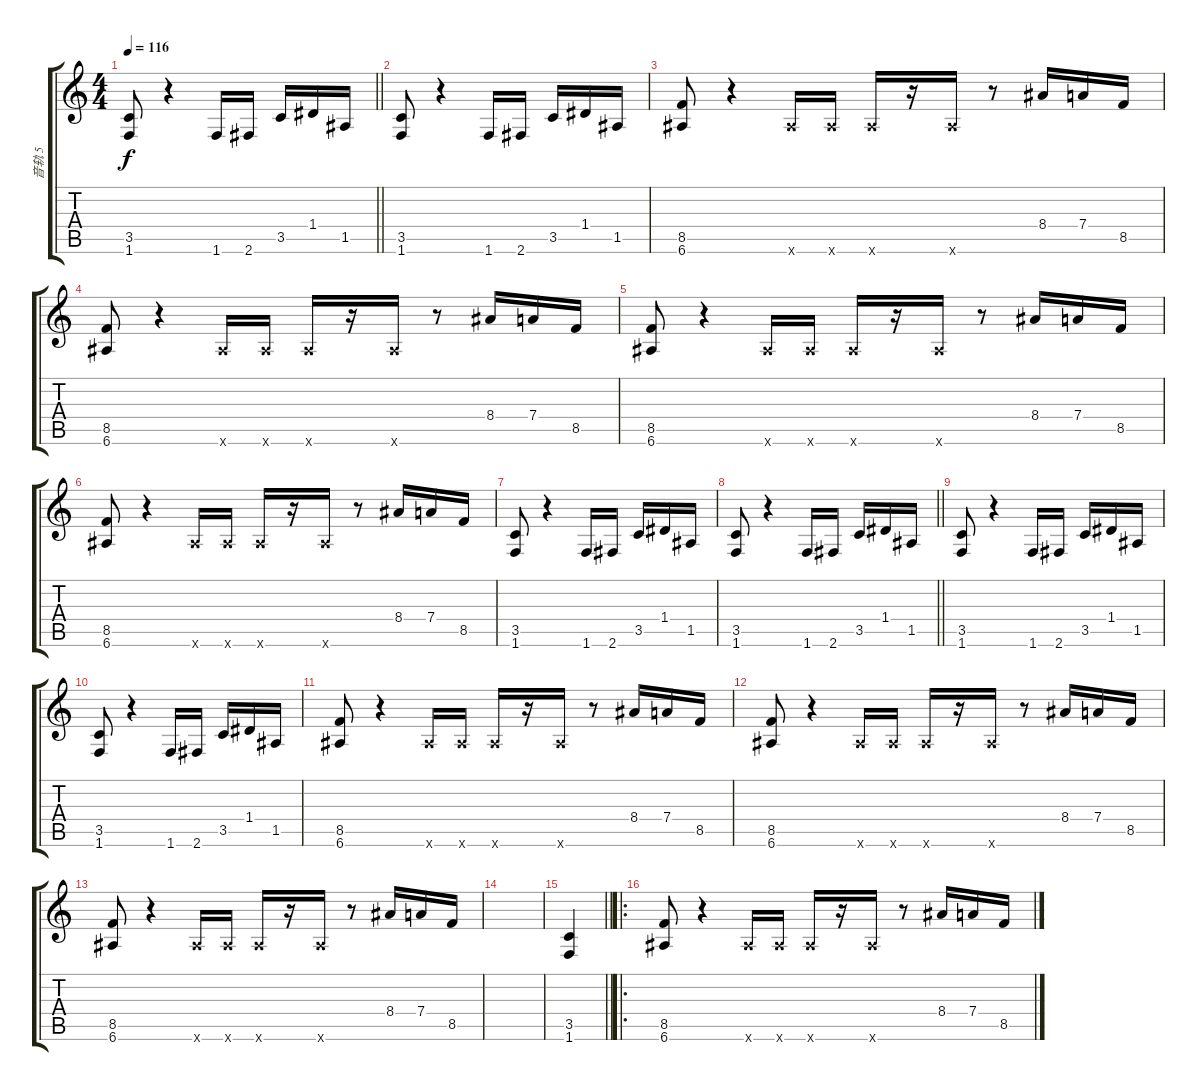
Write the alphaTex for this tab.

\track ("音轨 5" "音轨 5") {instrument acousticguitarsteel}
\staff {score tabs}
\tuning (E4 B3 G3 D3 A2 E2) {hide}
\ts (4 4)
\tempo 116
\clef g2
\barLineRight lightlight
\ks c
(3.5 1.6).8{dy f} r.4 1.6.16 2.6.16 3.5.16 1.4.16 1.5.16 |
\section ("" "")
(3.5 1.6).8 r.4 1.6.16 2.6.16 3.5.16 1.4.16 1.5.16 |
(8.5 6.6).8 r.4 6.6{x}.16 6.6{x}.16 6.6{x}.16 r.16 6.6{x}.16 r.8 8.4.16 7.4.16 8.5.16 |
(8.5 6.6).8 r.4 6.6{x}.16 6.6{x}.16 6.6{x}.16 r.16 6.6{x}.16 r.8 8.4.16 7.4.16 8.5.16 |
(8.5 6.6).8 r.4 6.6{x}.16 6.6{x}.16 6.6{x}.16 r.16 6.6{x}.16 r.8 8.4.16 7.4.16 8.5.16 |
(8.5 6.6).8 r.4 6.6{x}.16 6.6{x}.16 6.6{x}.16 r.16 6.6{x}.16 r.8 8.4.16 7.4.16 8.5.16 |
(3.5 1.6).8 r.4 1.6.16 2.6.16 3.5.16 1.4.16 1.5.16 |
\barLineRight lightlight
(3.5 1.6).8 r.4 1.6.16 2.6.16 3.5.16 1.4.16 1.5.16 |
\section ("" "")
(3.5 1.6).8 r.4 1.6.16 2.6.16 3.5.16 1.4.16 1.5.16 |
(3.5 1.6).8 r.4 1.6.16 2.6.16 3.5.16 1.4.16 1.5.16 |
(8.5 6.6).8 r.4 6.6{x}.16 6.6{x}.16 6.6{x}.16 r.16 6.6{x}.16 r.8 8.4.16 7.4.16 8.5.16 |
(8.5 6.6).8 r.4 6.6{x}.16 6.6{x}.16 6.6{x}.16 r.16 6.6{x}.16 r.8 8.4.16 7.4.16 8.5.16 |
(8.5 6.6).8 r.4 6.6{x}.16 6.6{x}.16 6.6{x}.16 r.16 6.6{x}.16 r.8 8.4.16 7.4.16 8.5.16 |
|
\barLineRight lightlight
(3.5 1.6).4 |
\ro
\section ("" "")
(8.5 6.6).8 r.4 6.6{x}.16 6.6{x}.16 6.6{x}.16 r.16 6.6{x}.16 r.8 8.4.16 7.4.16 8.5.16
